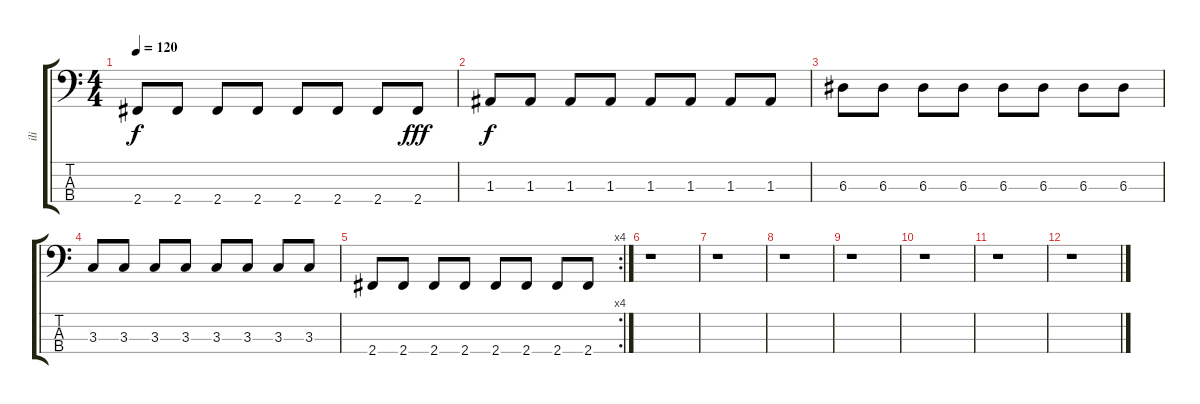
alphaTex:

\track ("ili" "ili") {instrument electricbasspick}
\staff {score tabs}
\tuning (G2 D2 A1 E1) {hide}
\ts (4 4)
\tempo 120
\clef f4
\ks c
2.4.8{dy f} 2.4.8 2.4.8 2.4.8 2.4.8 2.4.8 2.4.8 2.4.8{dy fff} |
1.3.8{dy f} 1.3.8 1.3.8 1.3.8 1.3.8 1.3.8 1.3.8 1.3.8 |
6.3.8 6.3.8 6.3.8 6.3.8 6.3.8 6.3.8 6.3.8 6.3.8 |
3.3.8 3.3.8 3.3.8 3.3.8 3.3.8 3.3.8 3.3.8 3.3.8 |
\rc 4
2.4.8 2.4.8 2.4.8 2.4.8 2.4.8 2.4.8 2.4.8 2.4.8 |
r.1 |
r.1 |
r.1 |
r.1 |
r.1 |
r.1 |
r.1
